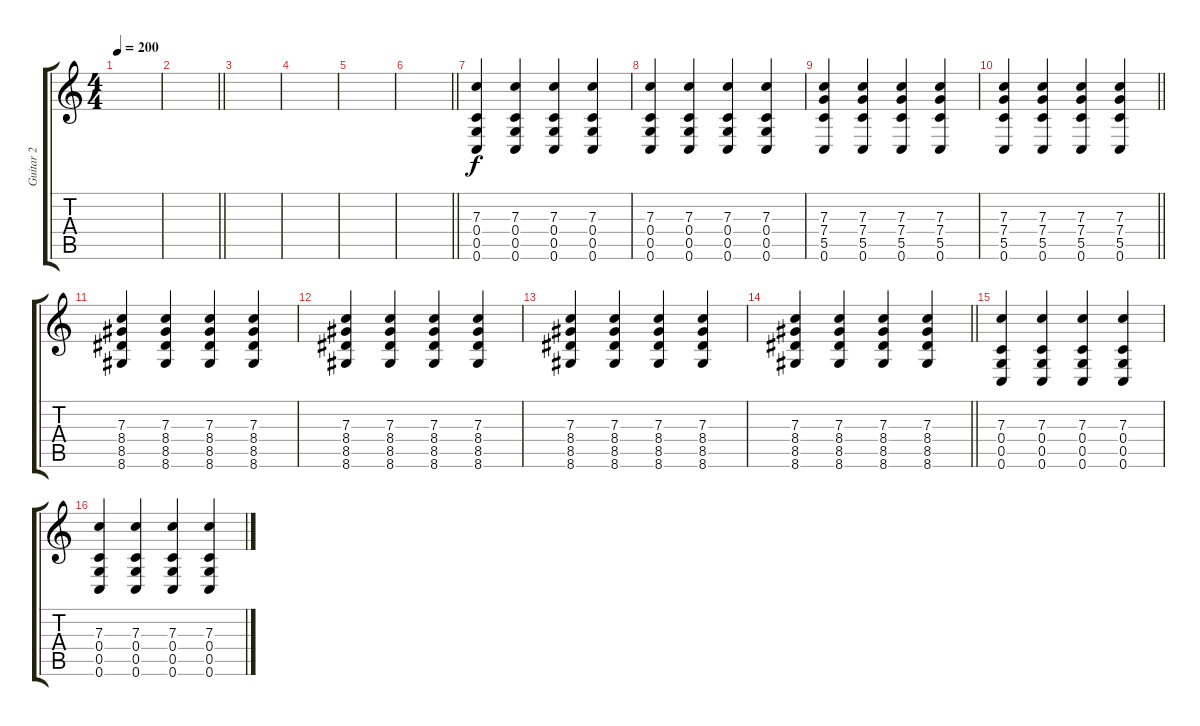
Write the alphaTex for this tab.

\track ("Guitar 2" "Guitar 2") {instrument distortionguitar}
\staff {score tabs}
\tuning (D4 A3 F3 C3 G2 C2) {hide}
\ts (4 4)
\tempo 200
\clef g2
\ks c
|
\barLineRight lightlight
|
|
|
|
\barLineRight lightlight
|
(7.3 0.4 0.5 0.6).4{volume 13 balance 16 instrument distortionguitar} (7.3 0.4 0.5 0.6).4 (7.3 0.4 0.5 0.6).4 (7.3 0.4 0.5 0.6).4 |
(7.3 0.4 0.5 0.6).4 (7.3 0.4 0.5 0.6).4 (7.3 0.4 0.5 0.6).4 (7.3 0.4 0.5 0.6).4 |
(7.3 7.4 5.5 0.6).4 (7.3 7.4 5.5 0.6).4 (7.3 7.4 5.5 0.6).4 (7.3 7.4 5.5 0.6).4 |
\barLineRight lightlight
(7.3 7.4 5.5 0.6).4 (7.3 7.4 5.5 0.6).4 (7.3 7.4 5.5 0.6).4 (7.3 7.4 5.5 0.6).4 |
(7.3 8.4 8.5 8.6).4 (7.3 8.4 8.5 8.6).4 (7.3 8.4 8.5 8.6).4 (7.3 8.4 8.5 8.6).4 |
(7.3 8.4 8.5 8.6).4 (7.3 8.4 8.5 8.6).4 (7.3 8.4 8.5 8.6).4 (7.3 8.4 8.5 8.6).4 |
(7.3 8.4 8.5 8.6).4 (7.3 8.4 8.5 8.6).4 (7.3 8.4 8.5 8.6).4 (7.3 8.4 8.5 8.6).4 |
\barLineRight lightlight
(7.3 8.4 8.5 8.6).4 (7.3 8.4 8.5 8.6).4 (7.3 8.4 8.5 8.6).4 (7.3 8.4 8.5 8.6).4 |
(7.3 0.4 0.5 0.6).4 (7.3 0.4 0.5 0.6).4 (7.3 0.4 0.5 0.6).4 (7.3 0.4 0.5 0.6).4 |
(7.3 0.4 0.5 0.6).4 (7.3 0.4 0.5 0.6).4 (7.3 0.4 0.5 0.6).4 (7.3 0.4 0.5 0.6).4
